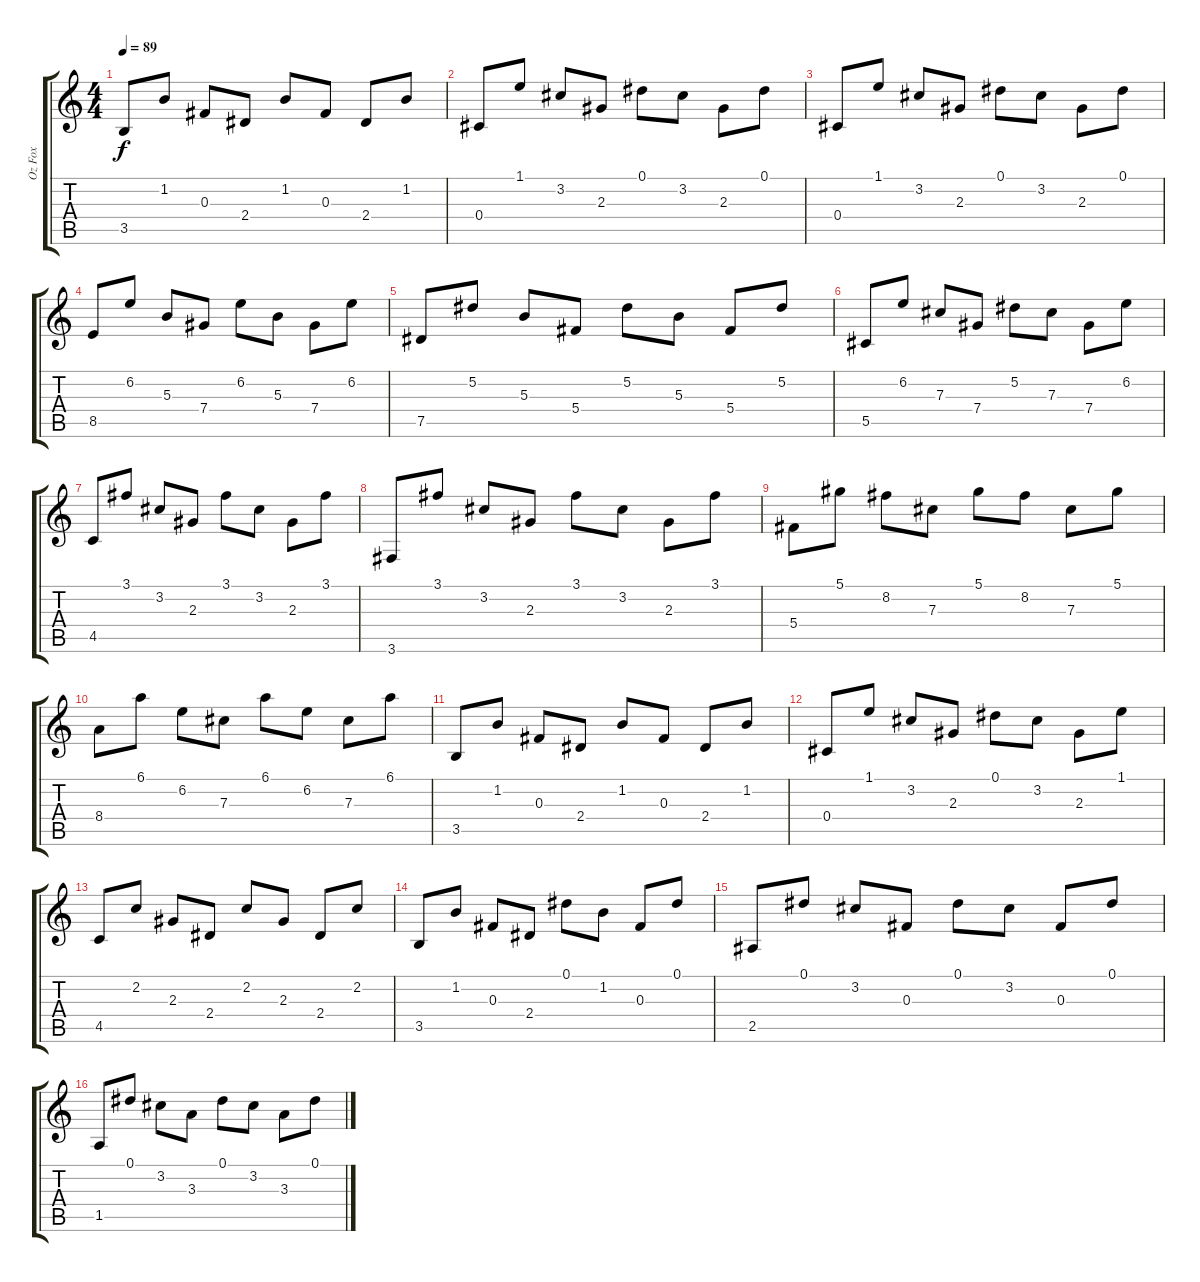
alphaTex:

\track ("Oz Fox" "Oz Fox") {instrument acousticguitarsteel}
\staff {score tabs}
\tuning (Eb4 Bb3 Gb3 Db3 Ab2 Eb2) {hide}
\ts (4 4)
\tempo 89
\clef g2
\ks c
3.5.8{dy f} 1.2.8 0.3.8 2.4.8 1.2.8 0.3.8 2.4.8 1.2.8 |
0.4.8 1.1.8 3.2.8 2.3.8 0.1.8 3.2.8 2.3.8 0.1.8 |
0.4.8 1.1.8 3.2.8 2.3.8 0.1.8 3.2.8 2.3.8 0.1.8 |
8.5.8 6.2.8 5.3.8 7.4.8 6.2.8 5.3.8 7.4.8 6.2.8 |
7.5.8 5.2.8 5.3.8 5.4.8 5.2.8 5.3.8 5.4.8 5.2.8 |
5.5.8 6.2.8 7.3.8 7.4.8 5.2.8 7.3.8 7.4.8 6.2.8 |
4.5.8 3.1.8 3.2.8 2.3.8 3.1.8 3.2.8 2.3.8 3.1.8 |
3.6.8 3.1.8 3.2.8 2.3.8 3.1.8 3.2.8 2.3.8 3.1.8 |
5.4.8 5.1.8 8.2.8 7.3.8 5.1.8 8.2.8 7.3.8 5.1.8 |
8.4.8 6.1.8 6.2.8 7.3.8 6.1.8 6.2.8 7.3.8 6.1.8 |
3.5.8 1.2.8 0.3.8 2.4.8 1.2.8 0.3.8 2.4.8 1.2.8 |
0.4.8 1.1.8 3.2.8 2.3.8 0.1.8 3.2.8 2.3.8 1.1.8 |
4.5.8 2.2.8 2.3.8 2.4.8 2.2.8 2.3.8 2.4.8 2.2.8 |
3.5.8 1.2.8 0.3.8 2.4.8 0.1.8 1.2.8 0.3.8 0.1.8 |
2.5.8 0.1.8 3.2.8 0.3.8 0.1.8 3.2.8 0.3.8 0.1.8 |
1.5.8 0.1.8 3.2.8 3.3.8 0.1.8 3.2.8 3.3.8 0.1.8
